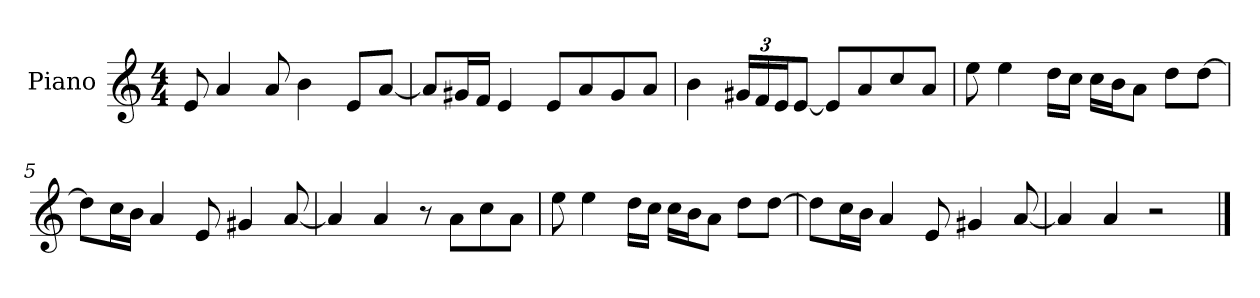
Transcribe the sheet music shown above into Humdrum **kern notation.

**kern
*part1
*staff1
*I"Piano
*I'P-no
*clefG2
*k[]
*M4/4
*MM90
=1
8e/
4a/
8a/
4b\
8e/L
[8a/J
=2
8a/L]
16g#X/L
16f/JJ
4e/
8e/L
8a/
8g#/
8a/J
=3
4b\
*Xbrackettup
24g#X/LL
24f/
24e/J
[8e/J
8e/L]
8a/
8cc/
8a/J
=4
8ee\
4ee\
16dd\LL
16cc\JJ
16cc\LL
16b\J
8a\J
8dd\L
[8dd\J
!!LO:LB:g=z
=5
8dd\L]
16cc\L
16b\JJ
4a/
8e/
4g#X/
[8a/
=6
4a/]
4a/
8r
8a\L
8cc\
8a\J
=7
8ee\
4ee\
16dd\LL
16cc\JJ
16cc\LL
16b\J
8a\J
8dd\L
[8dd\J
=8
8dd\L]
16cc\L
16b\JJ
4a/
8e/
4g#X/
[8a/
=9
4a/]
4a/
2r
==
*-
